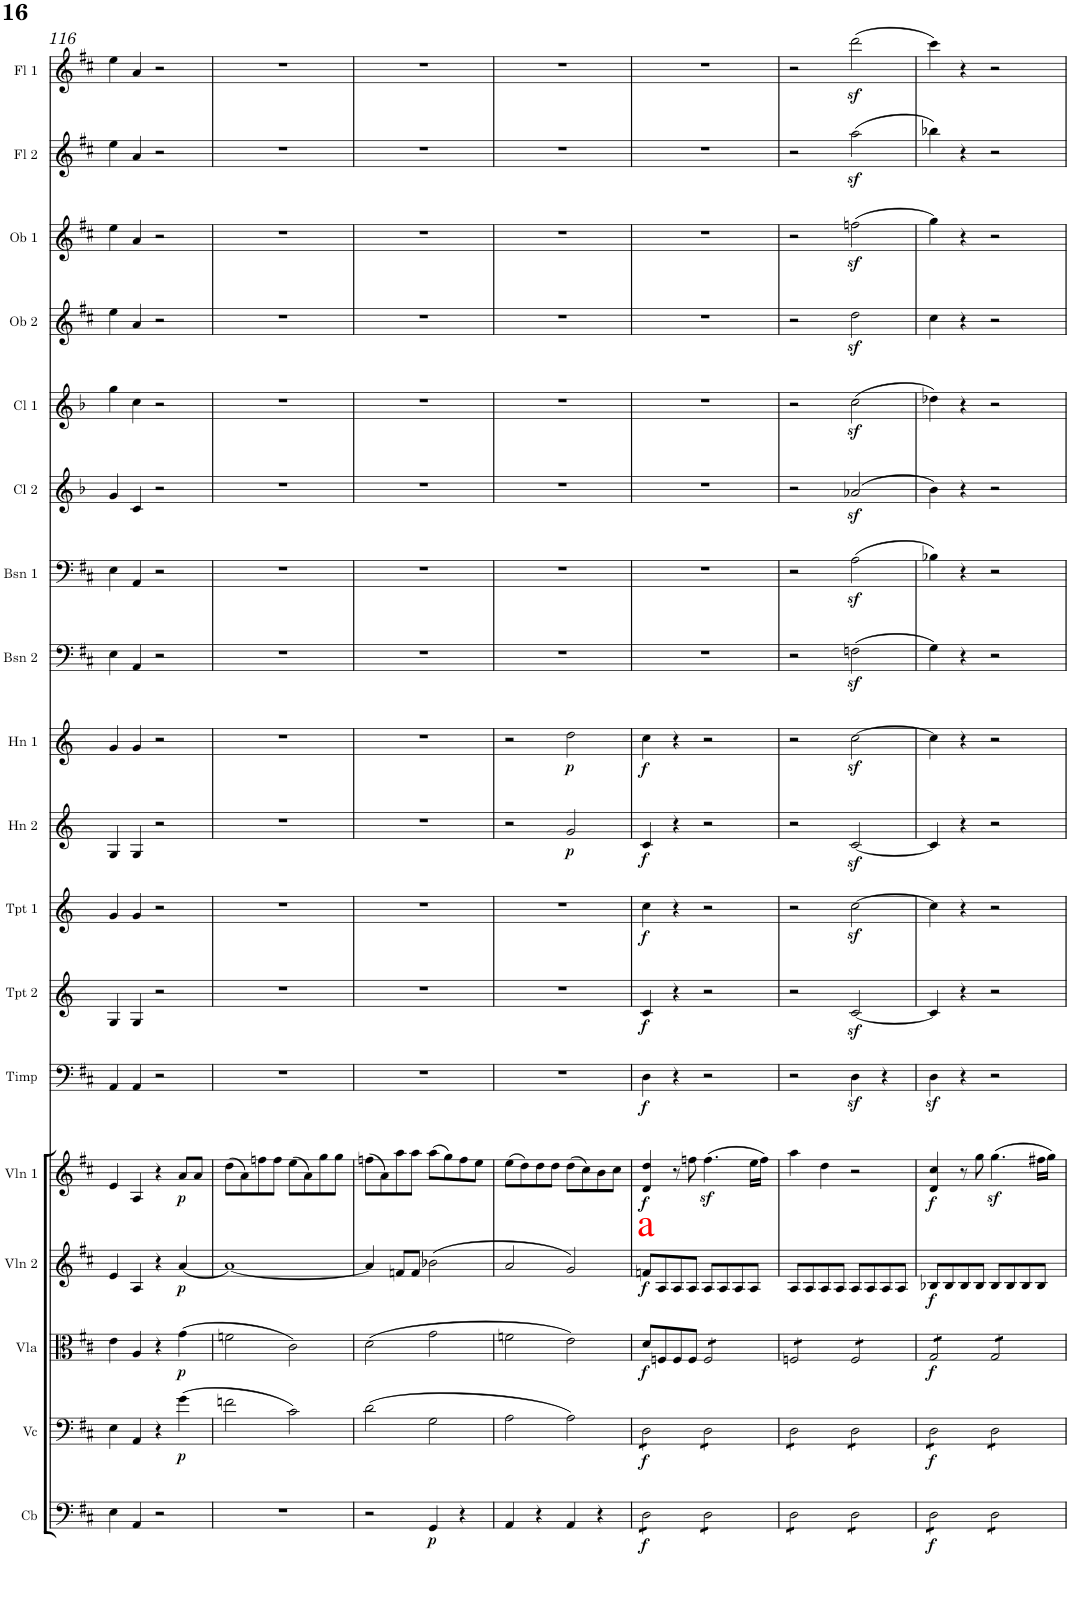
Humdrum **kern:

**kern	**dynam	**kern	**dynam	**kern	**dynam	**kern	**dynam	**kern	**text	**dynam	**kern	**dynam	**kern	**dynam	**kern	**dynam	**kern	**dynam	**kern	**dynam	**kern	**kern	**kern	**kern	**kern	**kern	**kern	**kern
*part18	*part18	*part17	*part17	*part16	*part16	*part15	*part15	*part14	*part14	*part14	*part13	*part13	*part12	*part12	*part11	*part11	*part10	*part10	*part9	*part9	*part8	*part7	*part6	*part5	*part4	*part3	*part2	*part1
*staff18	*staff18	*staff17	*staff17	*staff16	*staff16	*staff15	*staff15	*staff14	*staff14	*staff14	*staff13	*staff13	*staff12	*staff12	*staff11	*staff11	*staff10	*staff10	*staff9	*staff9	*staff8	*staff7	*staff6	*staff5	*staff4	*staff3	*staff2	*staff1
*I"Contrabass	*	*I"Violoncello	*	*I"Viola	*	*I"Violin 2	*	*I"Violin 1	*	*	*I"Timpani	*	*I"D Trumpet 2	*	*I"D Trumpet 1	*	*I"D Horn 2	*	*I"D Horn 1	*	*I"Bassoon 2	*I"Bassoon 1	*I"A Clarinet 2	*I"A Clarinet 1	*I"Oboe 2	*I"Oboe 1	*I"Flute 2	*I"Flute 1
*I'Cb	*	*I'Vc	*	*I'Vla	*	*I'Vln 2	*	*I'Vln 1	*	*	*I'Timp	*	*I'Tpt 2	*	*I'Tpt 1	*	*I'Hn 2	*	*I'Hn 1	*	*I'Bsn 2	*I'Bsn 1	*I'Cl 2	*I'Cl 1	*I'Ob 2	*I'Ob 1	*I'Fl 2	*I'Fl 1
!!LO:PB:g=z
*clefF4	*	*clefF4	*	*clefC3	*	*clefG2	*	*clefG2	*	*	*clefF4	*	*clefG2	*	*clefG2	*	*clefG2	*	*clefG2	*	*clefF4	*clefF4	*clefG2	*clefG2	*clefG2	*clefG2	*clefG2	*clefG2
*Trd7c12	*	*	*	*	*	*	*	*	*	*	*	*	*Trd-1c-2	*	*Trd-1c-2	*	*Trd6c10	*	*Trd6c10	*	*	*	*Trd2c3	*Trd2c3	*	*	*	*
*k[f#c#]	*	*k[f#c#]	*	*k[f#c#]	*	*k[f#c#]	*	*k[f#c#]	*	*	*k[f#c#]	*	*k[]	*	*k[]	*	*k[]	*	*k[]	*	*k[f#c#]	*k[f#c#]	*k[b-]	*k[b-]	*k[f#c#]	*k[f#c#]	*k[f#c#]	*k[f#c#]
*M2/2	*	*M2/2	*	*M2/2	*	*M2/2	*	*M2/2	*	*	*M2/2	*	*M2/2	*	*M2/2	*	*M2/2	*	*M2/2	*	*M2/2	*M2/2	*M2/2	*M2/2	*M2/2	*M2/2	*M2/2	*M2/2
*met(c|)	*	*met(c|)	*	*met(c|)	*	*met(c|)	*	*met(c|)	*	*	*met(c|)	*	*met(c|)	*	*met(c|)	*	*met(c|)	*	*met(c|)	*	*met(c|)	*met(c|)	*met(c|)	*met(c|)	*met(c|)	*met(c|)	*met(c|)	*met(c|)
=116	=116	=116	=116	=116	=116	=116	=116	=116	=116	=116	=116	=116	=116	=116	=116	=116	=116	=116	=116	=116	=116	=116	=116	=116	=116	=116	=116	=116
4E\	.	4E\	.	4e\	.	4e/	.	4e/	.	.	4AA/	.	4G/	.	4g/	.	4G/	.	4g/	.	4E\	4E\	4g/	4gg\	4ee\	4ee\	4ee\	4ee\
4AA/	.	4AA/	.	4A/	.	4A/	.	4A/	.	.	4AA/	.	4G/	.	4g/	.	4G/	.	4g/	.	4AA/	4AA/	4c/	4cc\	4a/	4a/	4a/	4a/
2r	.	4r	.	4r	.	4r	.	4r	.	.	2r	.	2r	.	2r	.	2r	.	2r	.	2r	2r	2r	2r	2r	2r	2r	2r
!	!	!	!LO:DY:b	!	!LO:DY:b	!	!LO:DY:b	!	!	!LO:DY:b	!	!	!	!	!	!	!	!	!	!	!	!	!	!	!	!	!	!
.	.	(4g\	p	(4g\	p	[4a/	p	8a/L	.	p	.	.	.	.	.	.	.	.	.	.	.	.	.	.	.	.	.	.
.	.	.	.	.	.	.	.	8a/J	.	.	.	.	.	.	.	.	.	.	.	.	.	.	.	.	.	.	.	.
=117	=117	=117	=117	=117	=117	=117	=117	=117	=117	=117	=117	=117	=117	=117	=117	=117	=117	=117	=117	=117	=117	=117	=117	=117	=117	=117	=117	=117
1r	.	2fn\	.	2fn\	.	1a_	.	(8dd\L	.	.	1r	.	1r	.	1r	.	1r	.	1r	.	1r	1r	1r	1r	1r	1r	1r	1r
.	.	.	.	.	.	.	.	8a\)	.	.	.	.	.	.	.	.	.	.	.	.	.	.	.	.	.	.	.	.
.	.	.	.	.	.	.	.	8ffn\	.	.	.	.	.	.	.	.	.	.	.	.	.	.	.	.	.	.	.	.
.	.	.	.	.	.	.	.	8ff\J	.	.	.	.	.	.	.	.	.	.	.	.	.	.	.	.	.	.	.	.
.	.	2c#\)	.	2c#\)	.	.	.	(8ee\L	.	.	.	.	.	.	.	.	.	.	.	.	.	.	.	.	.	.	.	.
.	.	.	.	.	.	.	.	8a\)	.	.	.	.	.	.	.	.	.	.	.	.	.	.	.	.	.	.	.	.
.	.	.	.	.	.	.	.	8gg\	.	.	.	.	.	.	.	.	.	.	.	.	.	.	.	.	.	.	.	.
.	.	.	.	.	.	.	.	8gg\J	.	.	.	.	.	.	.	.	.	.	.	.	.	.	.	.	.	.	.	.
=118	=118	=118	=118	=118	=118	=118	=118	=118	=118	=118	=118	=118	=118	=118	=118	=118	=118	=118	=118	=118	=118	=118	=118	=118	=118	=118	=118	=118
2r	.	(2d\	.	(2d\	.	4a/]	.	(8ffn\L	.	.	1r	.	1r	.	1r	.	1r	.	1r	.	1r	1r	1r	1r	1r	1r	1r	1r
.	.	.	.	.	.	.	.	8a\)	.	.	.	.	.	.	.	.	.	.	.	.	.	.	.	.	.	.	.	.
.	.	.	.	.	.	8fn/L	.	8aa\	.	.	.	.	.	.	.	.	.	.	.	.	.	.	.	.	.	.	.	.
.	.	.	.	.	.	8f/J	.	8aa\J	.	.	.	.	.	.	.	.	.	.	.	.	.	.	.	.	.	.	.	.
!	!LO:DY:b	!	!	!	!	!	!	!	!	!	!	!	!	!	!	!	!	!	!	!	!	!	!	!	!	!	!	!
4GG/	p	2G\	.	2g\	.	(2b-X\	.	(8aa\L	.	.	.	.	.	.	.	.	.	.	.	.	.	.	.	.	.	.	.	.
.	.	.	.	.	.	.	.	8gg\)	.	.	.	.	.	.	.	.	.	.	.	.	.	.	.	.	.	.	.	.
4r	.	.	.	.	.	.	.	8ff\	.	.	.	.	.	.	.	.	.	.	.	.	.	.	.	.	.	.	.	.
.	.	.	.	.	.	.	.	8ee\J	.	.	.	.	.	.	.	.	.	.	.	.	.	.	.	.	.	.	.	.
=119	=119	=119	=119	=119	=119	=119	=119	=119	=119	=119	=119	=119	=119	=119	=119	=119	=119	=119	=119	=119	=119	=119	=119	=119	=119	=119	=119	=119
4AA/	.	2A\	.	2fn\	.	2a/	.	(8ee\L	.	.	1r	.	1r	.	1r	.	2r	.	2r	.	1r	1r	1r	1r	1r	1r	1r	1r
.	.	.	.	.	.	.	.	8dd\)	.	.	.	.	.	.	.	.	.	.	.	.	.	.	.	.	.	.	.	.
4r	.	.	.	.	.	.	.	8dd\	.	.	.	.	.	.	.	.	.	.	.	.	.	.	.	.	.	.	.	.
.	.	.	.	.	.	.	.	8dd\J	.	.	.	.	.	.	.	.	.	.	.	.	.	.	.	.	.	.	.	.
!	!	!	!	!	!	!	!	!	!	!	!	!	!	!	!	!	!	!LO:DY:b	!	!LO:DY:b	!	!	!	!	!	!	!	!
4AA/	.	2A\)	.	2e\)	.	2g/)	.	(8dd\L	.	.	.	.	.	.	.	.	2g/	p	2dd\	p	.	.	.	.	.	.	.	.
.	.	.	.	.	.	.	.	8cc#\)	.	.	.	.	.	.	.	.	.	.	.	.	.	.	.	.	.	.	.	.
4r	.	.	.	.	.	.	.	8b\	.	.	.	.	.	.	.	.	.	.	.	.	.	.	.	.	.	.	.	.
.	.	.	.	.	.	.	.	8cc#\J	.	.	.	.	.	.	.	.	.	.	.	.	.	.	.	.	.	.	.	.
=120	=120	=120	=120	=120	=120	=120	=120	=120	=120	=120	=120	=120	=120	=120	=120	=120	=120	=120	=120	=120	=120	=120	=120	=120	=120	=120	=120	=120
!	!LO:DY:b	!	!LO:DY:b	!	!LO:DY:b	!	!LO:DY:b	!	!LO:LY:b:color=#FF0000	!LO:DY:b	!	!LO:DY:b	!	!LO:DY:b	!	!LO:DY:b	!	!LO:DY:b	!	!LO:DY:b	!	!	!	!	!	!	!	!
*tremolo	*	*	*	*	*	*	*	*	*	*	*	*	*	*	*	*	*	*	*	*	*	*	*	*	*	*	*	*
*	*	*tremolo	*	*	*	*	*	*	*	*	*	*	*	*	*	*	*	*	*	*	*	*	*	*	*	*	*	*
8D\L	f	8D\L	f	8d/L	f	8fn/L	f	4d/ 4dd/	a	f	4D\	f	4c/	f	4cc\	f	4c/	f	4cc\	f	1r	1r	1r	1r	1r	1r	1r	1r
8D\	.	8D\	.	8Fn/	.	8A/	.	.	.	.	.	.	.	.	.	.	.	.	.	.	.	.	.	.	.	.	.	.
8D\	.	8D\	.	8F/	.	8A/	.	8r	.	.	4r	.	4r	.	4r	.	4r	.	4r	.	.	.	.	.	.	.	.	.
8D\J	.	8D\J	.	8F/J	.	8A/J	.	8ffn\	.	.	.	.	.	.	.	.	.	.	.	.	.	.	.	.	.	.	.	.
*	*	*	*	*tremolo	*	*	*	*	*	*	*	*	*	*	*	*	*	*	*	*	*	*	*	*	*	*	*	*
8D\L	.	8D\L	.	8F/L	.	8A/L	.	(4.ffz<\	.	.	2r	.	2r	.	2r	.	2r	.	2r	.	.	.	.	.	.	.	.	.
8D\	.	8D\	.	8F/	.	8A/	.	.	.	.	.	.	.	.	.	.	.	.	.	.	.	.	.	.	.	.	.	.
8D\	.	8D\	.	8F/	.	8A/	.	.	.	.	.	.	.	.	.	.	.	.	.	.	.	.	.	.	.	.	.	.
8D\J	.	8D\J	.	8F/J	.	8A/J	.	16ee\LL	.	.	.	.	.	.	.	.	.	.	.	.	.	.	.	.	.	.	.	.
.	.	.	.	.	.	.	.	16ff\JJ)	.	.	.	.	.	.	.	.	.	.	.	.	.	.	.	.	.	.	.	.
=121	=121	=121	=121	=121	=121	=121	=121	=121	=121	=121	=121	=121	=121	=121	=121	=121	=121	=121	=121	=121	=121	=121	=121	=121	=121	=121	=121	=121
8D\L	.	8D\L	.	8Fn/L	.	8A/L	.	4aa\	.	.	2r	.	2r	.	2r	.	2r	.	2r	.	2r	2r	2r	2r	2r	2r	2r	2r
8D\	.	8D\	.	8Fn/	.	8A/	.	.	.	.	.	.	.	.	.	.	.	.	.	.	.	.	.	.	.	.	.	.
8D\	.	8D\	.	8Fn/	.	8A/	.	4dd\	.	.	.	.	.	.	.	.	.	.	.	.	.	.	.	.	.	.	.	.
8D\J	.	8D\J	.	8Fn/J	.	8A/J	.	.	.	.	.	.	.	.	.	.	.	.	.	.	.	.	.	.	.	.	.	.
8D\L	.	8D\L	.	8F/L	.	8A/L	.	2r	.	.	4Dz<\	.	[2cz</	.	[2ccz<\	.	[2cz</	.	[2ccz<\	.	(2Fnz<\	(2Az<\	(2a-Xz</	(2ccz<\	2ddz<\	(2ffnz<\	(2aaz<\	(2dddz<\
8D\	.	8D\	.	8F/	.	8A/	.	.	.	.	.	.	.	.	.	.	.	.	.	.	.	.	.	.	.	.	.	.
8D\	.	8D\	.	8F/	.	8A/	.	.	.	.	4r	.	.	.	.	.	.	.	.	.	.	.	.	.	.	.	.	.
8D\J	.	8D\J	.	8F/J	.	8A/J	.	.	.	.	.	.	.	.	.	.	.	.	.	.	.	.	.	.	.	.	.	.
=122	=122	=122	=122	=122	=122	=122	=122	=122	=122	=122	=122	=122	=122	=122	=122	=122	=122	=122	=122	=122	=122	=122	=122	=122	=122	=122	=122	=122
!	!LO:DY:b	!	!LO:DY:b	!	!LO:DY:b	!	!LO:DY:b	!	!	!LO:DY:b	!	!	!	!	!	!	!	!	!	!	!	!	!	!	!	!	!	!
8D\L	f	8D\L	f	8G/L	f	8B-X/L	f	4d/ 4cc#/	.	f	4Dz<\	.	4c/]	.	4cc\]	.	4c/]	.	4cc\]	.	4G\)	4B-X\)	4b-\)	4dd-X\)	4cc#\	4gg\)	4bb-X\)	4ccc#\)
8D\	.	8D\	.	8G/	.	8B-/	.	.	.	.	.	.	.	.	.	.	.	.	.	.	.	.	.	.	.	.	.	.
8D\	.	8D\	.	8G/	.	8B-/	.	8r	.	.	4r	.	4r	.	4r	.	4r	.	4r	.	4r	4r	4r	4r	4r	4r	4r	4r
8D\J	.	8D\J	.	8G/J	.	8B-/J	.	8gg\	.	.	.	.	.	.	.	.	.	.	.	.	.	.	.	.	.	.	.	.
8D\L	.	8D\L	.	8G/L	.	8B-/L	.	(4.ggz<\	.	.	2r	.	2r	.	2r	.	2r	.	2r	.	2r	2r	2r	2r	2r	2r	2r	2r
8D\	.	8D\	.	8G/	.	8B-/	.	.	.	.	.	.	.	.	.	.	.	.	.	.	.	.	.	.	.	.	.	.
8D\	.	8D\	.	8G/	.	8B-/	.	.	.	.	.	.	.	.	.	.	.	.	.	.	.	.	.	.	.	.	.	.
8D\J	.	8D\J	.	8G/J	.	8B-/J	.	16ff#X\LL	.	.	.	.	.	.	.	.	.	.	.	.	.	.	.	.	.	.	.	.
*	*	*	*	*Xtremolo	*	*	*	*	*	*	*	*	*	*	*	*	*	*	*	*	*	*	*	*	*	*	*	*
*	*	*Xtremolo	*	*	*	*	*	*	*	*	*	*	*	*	*	*	*	*	*	*	*	*	*	*	*	*	*	*
*Xtremolo	*	*	*	*	*	*	*	*	*	*	*	*	*	*	*	*	*	*	*	*	*	*	*	*	*	*	*	*
.	.	.	.	.	.	.	.	16gg\JJ)	.	.	.	.	.	.	.	.	.	.	.	.	.	.	.	.	.	.	.	.
=	=	=	=	=	=	=	=	=	=	=	=	=	=	=	=	=	=	=	=	=	=	=	=	=	=	=	=	=
*-	*-	*-	*-	*-	*-	*-	*-	*-	*-	*-	*-	*-	*-	*-	*-	*-	*-	*-	*-	*-	*-	*-	*-	*-	*-	*-	*-	*-
